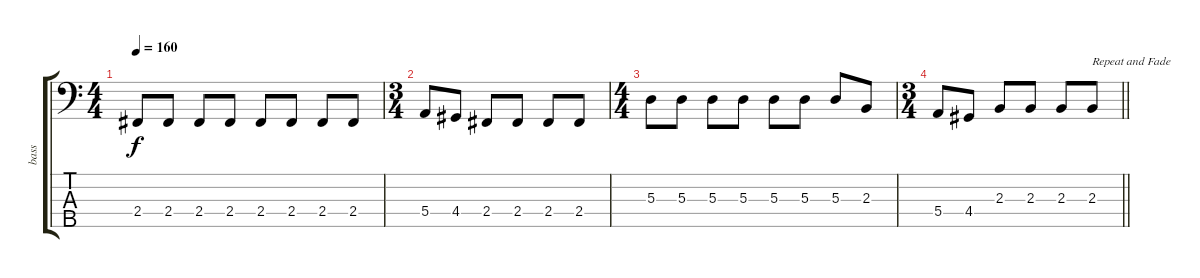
\track ("bass" "bass") {instrument electricbassfinger}
\staff {score tabs}
\tuning (G2 D2 A1 E1 B0) {hide}
\ts (4 4)
\tempo 160
\clef f4
\ks c
2.4.8{dy f} 2.4.8 2.4.8 2.4.8 2.4.8 2.4.8 2.4.8 2.4.8 |
\ts (3 4)
5.4.8 4.4.8 2.4.8 2.4.8 2.4.8 2.4.8 |
\ts (4 4)
5.3.8 5.3.8 5.3.8 5.3.8 5.3.8 5.3.8 5.3.8 2.3.8 |
\ts (3 4)
\barLineRight lightlight
5.4.8 4.4.8 2.3.8 2.3.8 2.3.8 2.3.8{txt "Repeat and Fade"}
